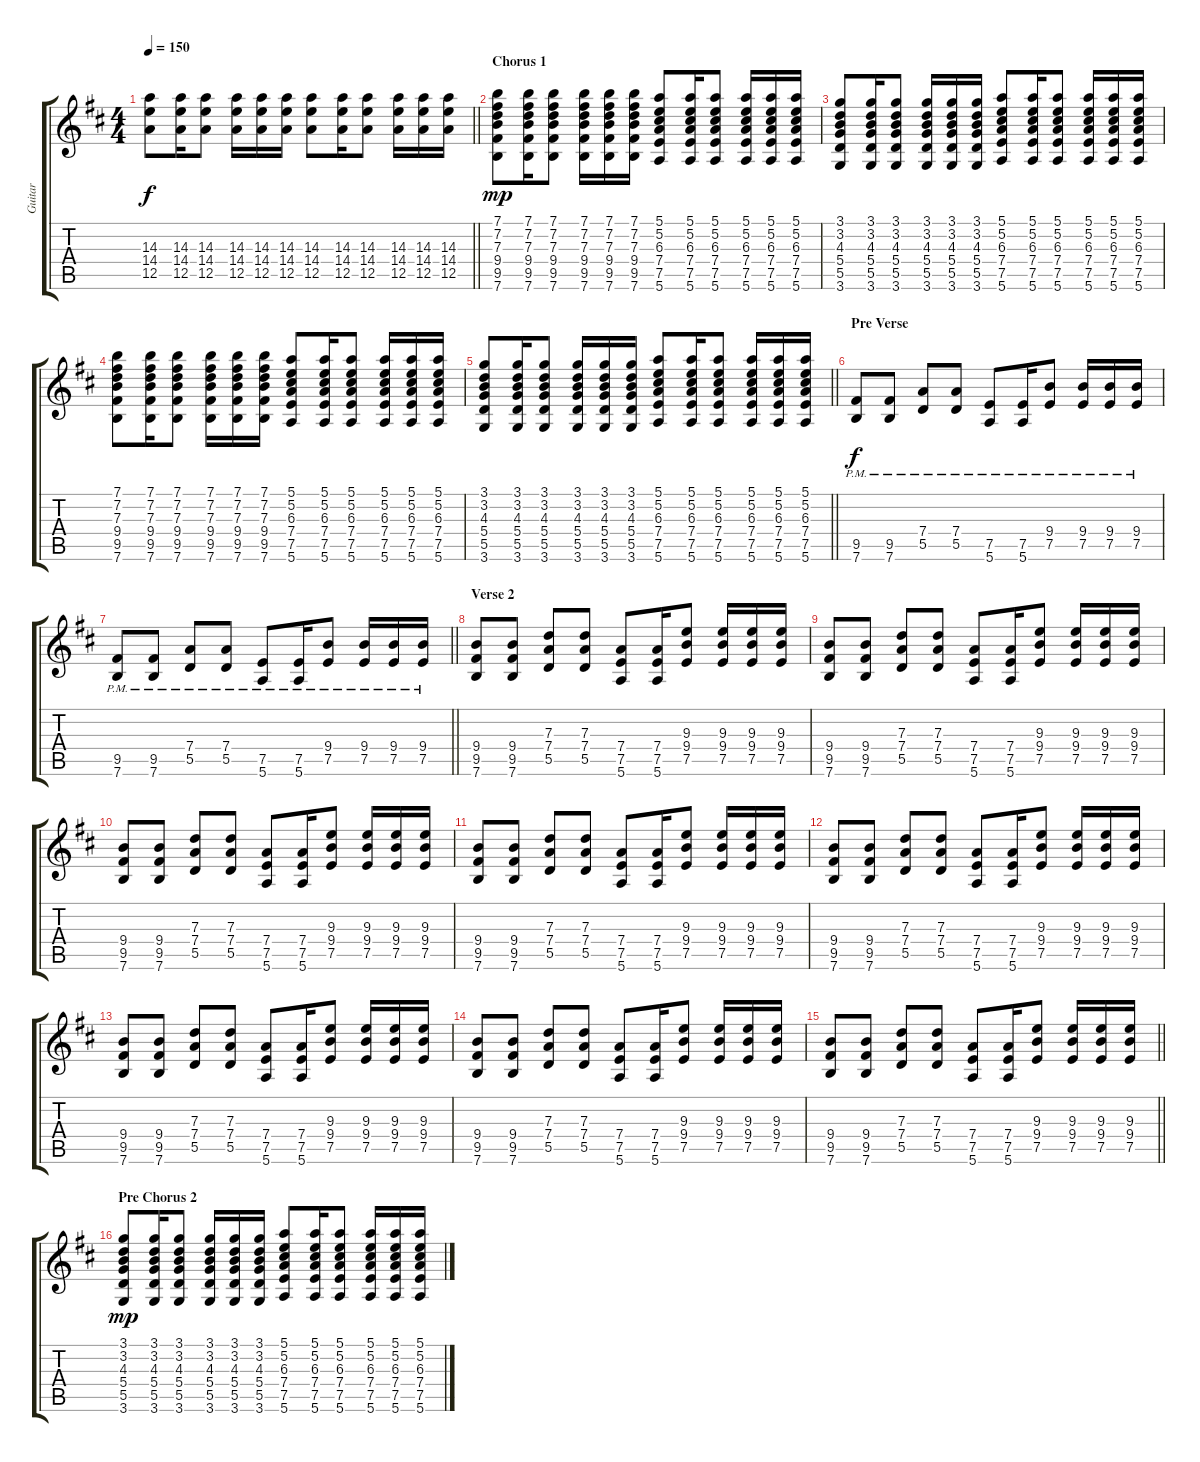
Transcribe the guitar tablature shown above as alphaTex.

\track ("Guitar" "Guitar") {instrument distortionguitar}
\staff {score tabs}
\tuning (E4 B3 G3 D3 A2 E2) {hide}
\ts (4 4)
\tempo 150
\clef g2
\barLineRight lightlight
\ks bminor
(14.3 14.4 12.5).8{dy f} (14.3 14.4 12.5).16 (14.3 14.4 12.5).8 (14.3 14.4 12.5).16 (14.3 14.4 12.5).16 (14.3 14.4 12.5).16 (14.3 14.4 12.5).8 (14.3 14.4 12.5).16 (14.3 14.4 12.5).8 (14.3 14.4 12.5).16 (14.3 14.4 12.5).16 (14.3 14.4 12.5).16 |
\section ("" "Chorus 1")
(7.1 7.2 7.3 9.4 9.5 7.6).8{dy mp} (7.1 7.2 7.3 9.4 9.5 7.6).16 (7.1 7.2 7.3 9.4 9.5 7.6).8 (7.1 7.2 7.3 9.4 9.5 7.6).16 (7.1 7.2 7.3 9.4 9.5 7.6).16 (7.1 7.2 7.3 9.4 9.5 7.6).16 (5.1 5.2 6.3 7.4 7.5 5.6).8 (5.1 5.2 6.3 7.4 7.5 5.6).16 (5.1 5.2 6.3 7.4 7.5 5.6).8 (5.1 5.2 6.3 7.4 7.5 5.6).16 (5.1 5.2 6.3 7.4 7.5 5.6).16 (5.1 5.2 6.3 7.4 7.5 5.6).16 |
(3.1 3.2 4.3 5.4 5.5 3.6).8 (3.1 3.2 4.3 5.4 5.5 3.6).16 (3.1 3.2 4.3 5.4 5.5 3.6).8 (3.1 3.2 4.3 5.4 5.5 3.6).16 (3.1 3.2 4.3 5.4 5.5 3.6).16 (3.1 3.2 4.3 5.4 5.5 3.6).16 (5.1 5.2 6.3 7.4 7.5 5.6).8 (5.1 5.2 6.3 7.4 7.5 5.6).16 (5.1 5.2 6.3 7.4 7.5 5.6).8 (5.1 5.2 6.3 7.4 7.5 5.6).16 (5.1 5.2 6.3 7.4 7.5 5.6).16 (5.1 5.2 6.3 7.4 7.5 5.6).16 |
(7.1 7.2 7.3 9.4 9.5 7.6).8 (7.1 7.2 7.3 9.4 9.5 7.6).16 (7.1 7.2 7.3 9.4 9.5 7.6).8 (7.1 7.2 7.3 9.4 9.5 7.6).16 (7.1 7.2 7.3 9.4 9.5 7.6).16 (7.1 7.2 7.3 9.4 9.5 7.6).16 (5.1 5.2 6.3 7.4 7.5 5.6).8 (5.1 5.2 6.3 7.4 7.5 5.6).16 (5.1 5.2 6.3 7.4 7.5 5.6).8 (5.1 5.2 6.3 7.4 7.5 5.6).16 (5.1 5.2 6.3 7.4 7.5 5.6).16 (5.1 5.2 6.3 7.4 7.5 5.6).16 |
\barLineRight lightlight
(3.1 3.2 4.3 5.4 5.5 3.6).8 (3.1 3.2 4.3 5.4 5.5 3.6).16 (3.1 3.2 4.3 5.4 5.5 3.6).8 (3.1 3.2 4.3 5.4 5.5 3.6).16 (3.1 3.2 4.3 5.4 5.5 3.6).16 (3.1 3.2 4.3 5.4 5.5 3.6).16 (5.1 5.2 6.3 7.4 7.5 5.6).8 (5.1 5.2 6.3 7.4 7.5 5.6).16 (5.1 5.2 6.3 7.4 7.5 5.6).8 (5.1 5.2 6.3 7.4 7.5 5.6).16 (5.1 5.2 6.3 7.4 7.5 5.6).16 (5.1 5.2 6.3 7.4 7.5 5.6).16 |
\section ("" "Pre Verse")
(9.5{pm} 7.6{pm}).8{dy f} (9.5{pm} 7.6{pm}).8 (7.4{pm} 5.5{pm}).8 (7.4{pm} 5.5{pm}).8 (7.5{pm} 5.6{pm}).8 (7.5{pm} 5.6{pm}).16 (9.4{pm} 7.5{pm}).8 (9.4{pm} 7.5{pm}).16 (9.4{pm} 7.5{pm}).16 (9.4{pm} 7.5{pm}).16 |
\barLineRight lightlight
(9.5{pm} 7.6{pm}).8 (9.5{pm} 7.6{pm}).8 (7.4{pm} 5.5{pm}).8 (7.4{pm} 5.5{pm}).8 (7.5{pm} 5.6{pm}).8 (7.5{pm} 5.6{pm}).16 (9.4{pm} 7.5{pm}).8 (9.4{pm} 7.5{pm}).16 (9.4{pm} 7.5{pm}).16 (9.4{pm} 7.5{pm}).16 |
\section ("" "Verse 2")
(9.4 9.5 7.6).8 (9.4 9.5 7.6).8 (7.3 7.4 5.5).8 (7.3 7.4 5.5).8 (7.4 7.5 5.6).8 (7.4 7.5 5.6).16 (9.3 9.4 7.5).8 (9.3 9.4 7.5).16 (9.3 9.4 7.5).16 (9.3 9.4 7.5).16 |
(9.4 9.5 7.6).8 (9.4 9.5 7.6).8 (7.3 7.4 5.5).8 (7.3 7.4 5.5).8 (7.4 7.5 5.6).8 (7.4 7.5 5.6).16 (9.3 9.4 7.5).8 (9.3 9.4 7.5).16 (9.3 9.4 7.5).16 (9.3 9.4 7.5).16 |
(9.4 9.5 7.6).8 (9.4 9.5 7.6).8 (7.3 7.4 5.5).8 (7.3 7.4 5.5).8 (7.4 7.5 5.6).8 (7.4 7.5 5.6).16 (9.3 9.4 7.5).8 (9.3 9.4 7.5).16 (9.3 9.4 7.5).16 (9.3 9.4 7.5).16 |
(9.4 9.5 7.6).8 (9.4 9.5 7.6).8 (7.3 7.4 5.5).8 (7.3 7.4 5.5).8 (7.4 7.5 5.6).8 (7.4 7.5 5.6).16 (9.3 9.4 7.5).8 (9.3 9.4 7.5).16 (9.3 9.4 7.5).16 (9.3 9.4 7.5).16 |
(9.4 9.5 7.6).8 (9.4 9.5 7.6).8 (7.3 7.4 5.5).8 (7.3 7.4 5.5).8 (7.4 7.5 5.6).8 (7.4 7.5 5.6).16 (9.3 9.4 7.5).8 (9.3 9.4 7.5).16 (9.3 9.4 7.5).16 (9.3 9.4 7.5).16 |
(9.4 9.5 7.6).8 (9.4 9.5 7.6).8 (7.3 7.4 5.5).8 (7.3 7.4 5.5).8 (7.4 7.5 5.6).8 (7.4 7.5 5.6).16 (9.3 9.4 7.5).8 (9.3 9.4 7.5).16 (9.3 9.4 7.5).16 (9.3 9.4 7.5).16 |
(9.4 9.5 7.6).8 (9.4 9.5 7.6).8 (7.3 7.4 5.5).8 (7.3 7.4 5.5).8 (7.4 7.5 5.6).8 (7.4 7.5 5.6).16 (9.3 9.4 7.5).8 (9.3 9.4 7.5).16 (9.3 9.4 7.5).16 (9.3 9.4 7.5).16 |
\barLineRight lightlight
(9.4 9.5 7.6).8 (9.4 9.5 7.6).8 (7.3 7.4 5.5).8 (7.3 7.4 5.5).8 (7.4 7.5 5.6).8 (7.4 7.5 5.6).16 (9.3 9.4 7.5).8 (9.3 9.4 7.5).16 (9.3 9.4 7.5).16 (9.3 9.4 7.5).16 |
\section ("" "Pre Chorus 2")
(3.1 3.2 4.3 5.4 5.5 3.6).8{dy mp} (3.1 3.2 4.3 5.4 5.5 3.6).16 (3.1 3.2 4.3 5.4 5.5 3.6).8 (3.1 3.2 4.3 5.4 5.5 3.6).16 (3.1 3.2 4.3 5.4 5.5 3.6).16 (3.1 3.2 4.3 5.4 5.5 3.6).16 (5.1 5.2 6.3 7.4 7.5 5.6).8 (5.1 5.2 6.3 7.4 7.5 5.6).16 (5.1 5.2 6.3 7.4 7.5 5.6).8 (5.1 5.2 6.3 7.4 7.5 5.6).16 (5.1 5.2 6.3 7.4 7.5 5.6).16 (5.1 5.2 6.3 7.4 7.5 5.6).16
